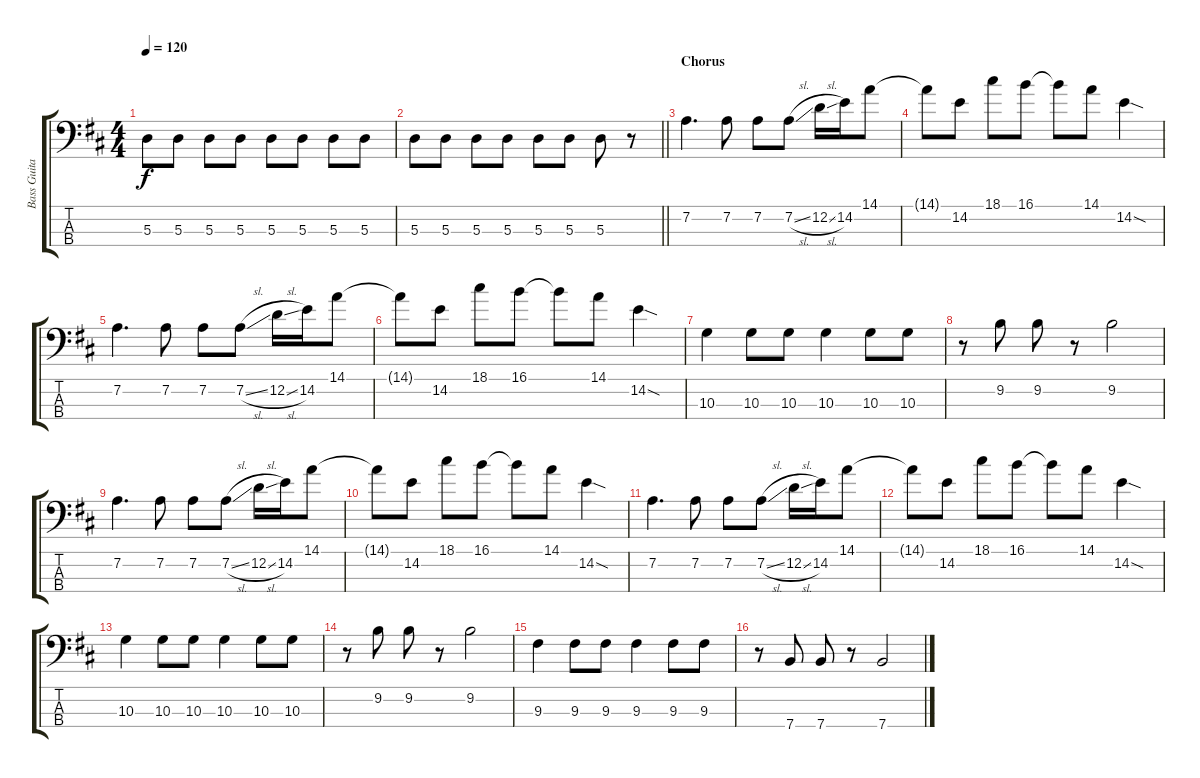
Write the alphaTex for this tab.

\track ("Bass Guitar" "Bass Guita") {instrument electricbassfinger}
\staff {score tabs}
\tuning (G2 D2 A1 E1) {hide}
\ts (4 4)
\tempo 120
\clef f4
\ks d
5.3.8{dy f} 5.3.8 5.3.8 5.3.8 5.3.8 5.3.8 5.3.8 5.3.8 |
\barLineRight lightlight
5.3.8 5.3.8 5.3.8 5.3.8 5.3.8 5.3.8 5.3.8 r.8 |
\section ("" "Chorus")
7.2.4{d} 7.2.8 7.2.8 7.2{sl}.8 12.2{sl}.16 14.2.16 14.1.8 |
14.1{t}.8 14.2.8 18.1.8 16.1.8 16.1{t}.8 14.1.8 14.2{sod}.4 |
7.2.4{d} 7.2.8 7.2.8 7.2{sl}.8 12.2{sl}.16 14.2.16 14.1.8 |
14.1{t}.8 14.2.8 18.1.8 16.1.8 16.1{t}.8 14.1.8 14.2{sod}.4 |
10.3.4 10.3.8 10.3.8 10.3.4 10.3.8 10.3.8 |
r.8 9.2.8 9.2.8 r.8 9.2.2 |
7.2.4{d} 7.2.8 7.2.8 7.2{sl}.8 12.2{sl}.16 14.2.16 14.1.8 |
14.1{t}.8 14.2.8 18.1.8 16.1.8 16.1{t}.8 14.1.8 14.2{sod}.4 |
7.2.4{d} 7.2.8 7.2.8 7.2{sl}.8 12.2{sl}.16 14.2.16 14.1.8 |
14.1{t}.8 14.2.8 18.1.8 16.1.8 16.1{t}.8 14.1.8 14.2{sod}.4 |
10.3.4 10.3.8 10.3.8 10.3.4 10.3.8 10.3.8 |
r.8 9.2.8 9.2.8 r.8 9.2.2 |
9.3.4 9.3.8 9.3.8 9.3.4 9.3.8 9.3.8 |
r.8 7.4.8 7.4.8 r.8 7.4.2
